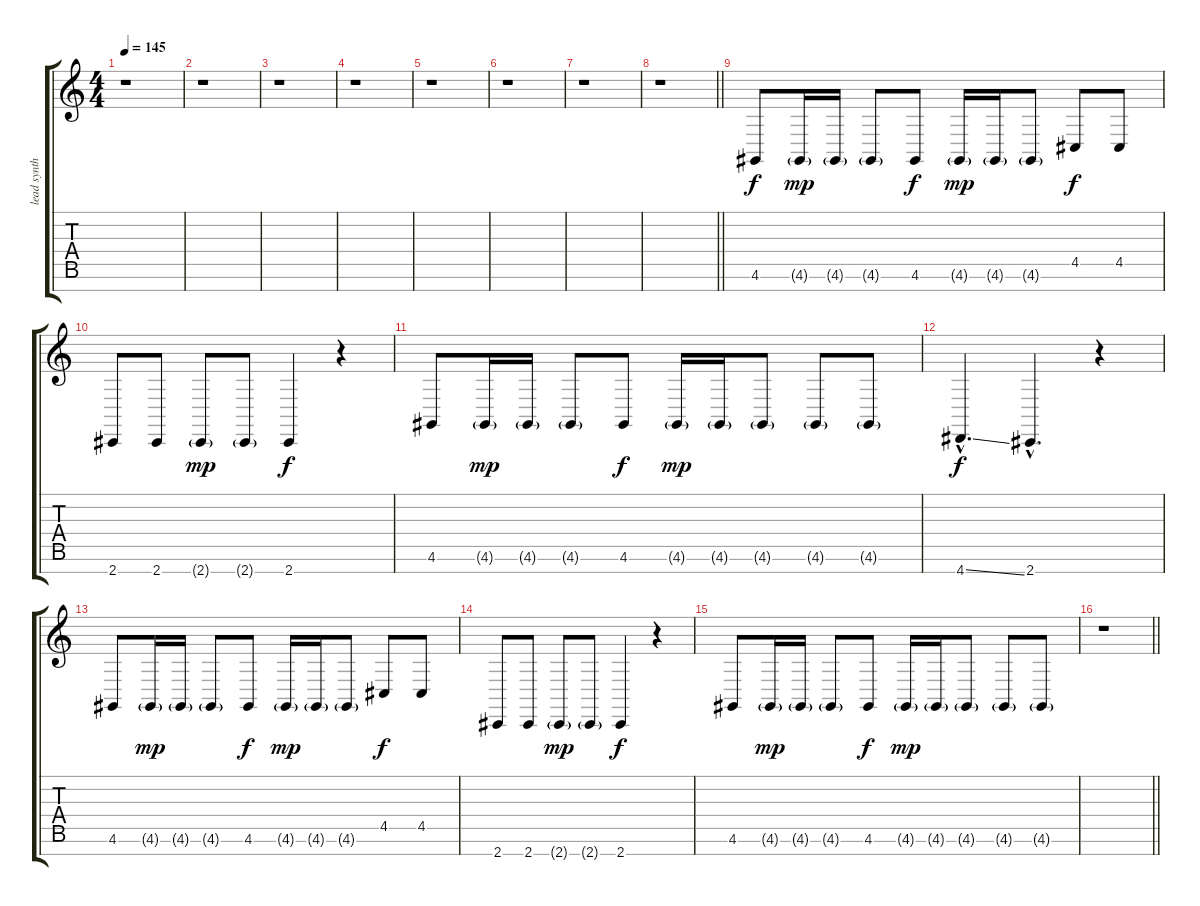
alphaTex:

\track ("lead synth" "lead synth") {instrument lead2sawtooth}
\staff {score tabs}
\tuning (E4 B3 G3 D3 A2 E2 B1) {hide}
\ts (4 4)
\tempo 145
\clef g2
\ks c
r.1{dy f} |
r.1 |
r.1 |
r.1 |
r.1 |
r.1 |
r.1 |
\barLineRight lightlight
r.1 |
4.6.8 4.6{g}.16{dy mp} 4.6{g}.16 4.6{g}.8 4.6.8{dy f} 4.6{g}.16{dy mp} 4.6{g}.16 4.6{g}.8 4.5.8{dy f} 4.5.8 |
2.7.8 2.7.8 2.7{g}.8{dy mp} 2.7{g}.8 2.7.4{dy f} r.4 |
4.6.8 4.6{g}.16{dy mp} 4.6{g}.16 4.6{g}.8 4.6.8{dy f} 4.6{g}.16{dy mp} 4.6{g}.16 4.6{g}.8 4.6{g}.8 4.6{g}.8 |
4.7{ss hac}.4{d dy f} 2.7{hac}.4{d} r.4 |
4.6.8 4.6{g}.16{dy mp} 4.6{g}.16 4.6{g}.8 4.6.8{dy f} 4.6{g}.16{dy mp} 4.6{g}.16 4.6{g}.8 4.5.8{dy f} 4.5.8 |
2.7.8 2.7.8 2.7{g}.8{dy mp} 2.7{g}.8 2.7.4{dy f} r.4 |
4.6.8 4.6{g}.16{dy mp} 4.6{g}.16 4.6{g}.8 4.6.8{dy f} 4.6{g}.16{dy mp} 4.6{g}.16 4.6{g}.8 4.6{g}.8 4.6{g}.8 |
\barLineRight lightlight
r.1
